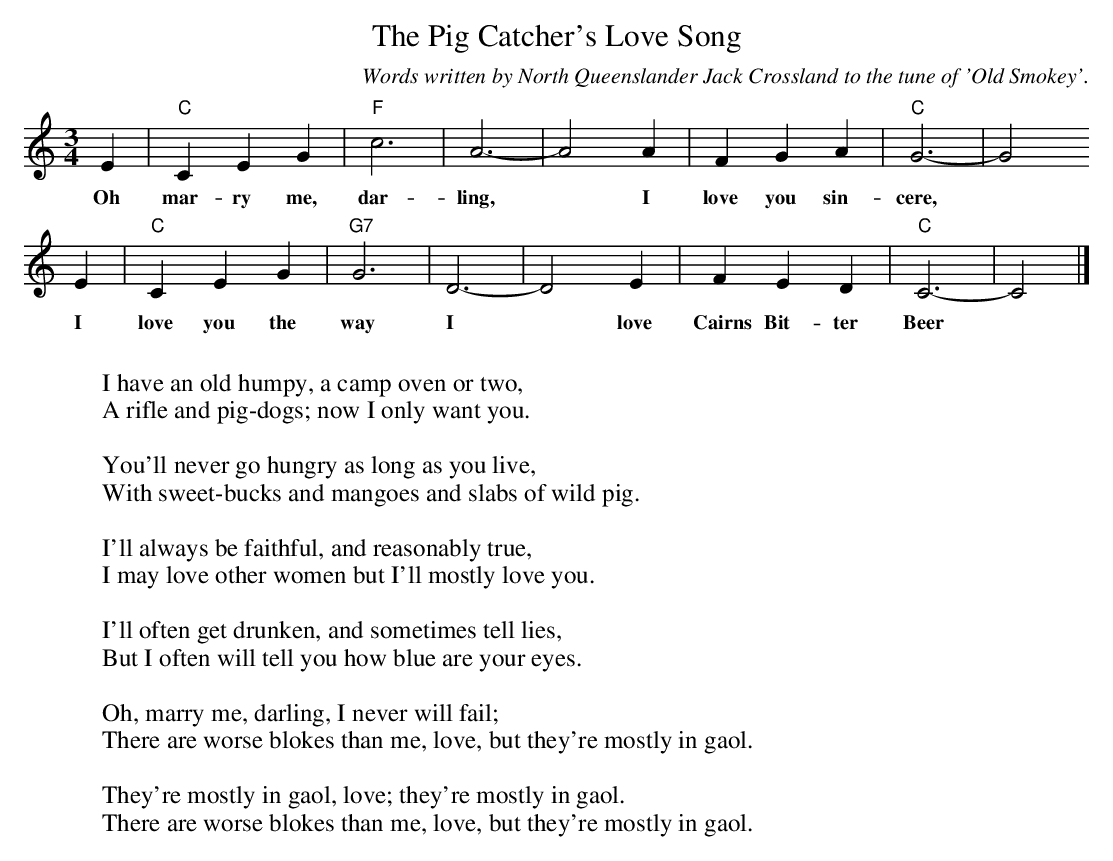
X:1
T:Pig Catcher's Love Song, The
C:Words written by North Queenslander Jack Crossland to the tune of 'Old Smokey'.
M:3/4
L:1/4
K:C
E|"C"CEG|"F"c3|A3-|A2A|FGA|"C"G3-|G2
w:Oh mar-ry me, dar-ling,* I love you sin-cere,*
E|"C"CEG|"G7"G3|D3-|D2E|FED|"C"C3-|C2|]
w:I love you the way I* love Cairns Bit-ter Beer
W:
W:I have an old humpy, a camp oven or two,
W:A rifle and pig-dogs; now I only want you.
W:
W:You'll never go hungry as long as you live,
W:With sweet-bucks and mangoes and slabs of wild pig.
W:
W:I'll always be faithful, and reasonably true,
W:I may love other women but I'll mostly love you.
W:
W:I'll often get drunken, and sometimes tell lies,
W:But I often will tell you how blue are your eyes.
W:
W:Oh, marry me, darling, I never will fail;
W:There are worse blokes than me, love, but they're mostly in gaol.
W:
W:They're mostly in gaol, love; they're mostly in gaol.
W:There are worse blokes than me, love, but they're mostly in gaol.
